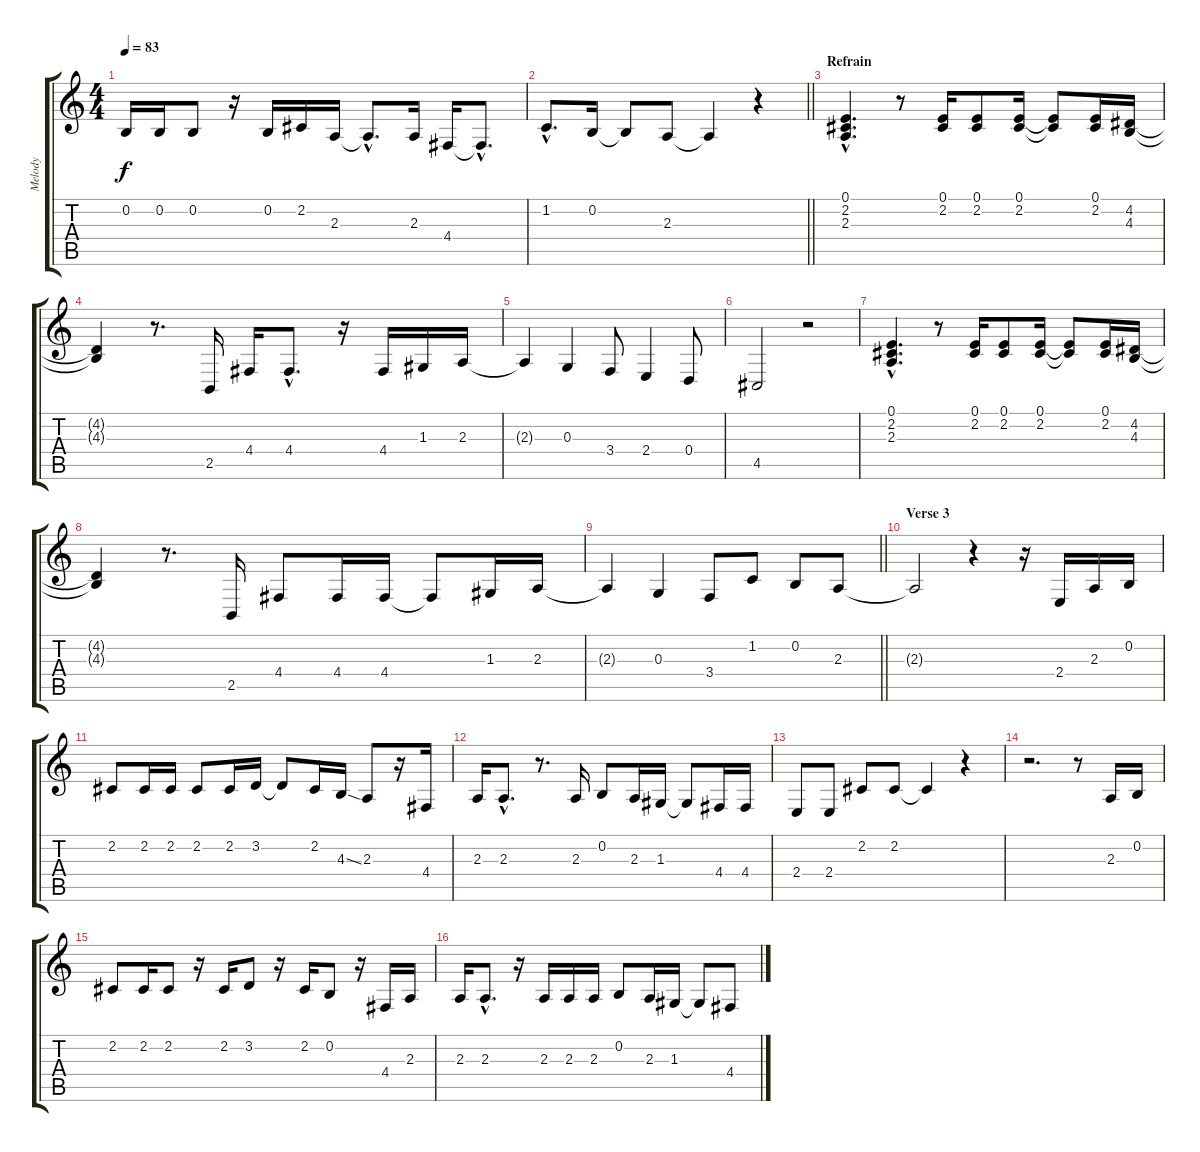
\track ("Melody" "Melody") {instrument tenorsax}
\staff {score tabs}
\tuning (E4 B3 G3 D3 A2 E2) {hide}
\ts (4 4)
\tempo 83
\clef g2
\ks c
0.2.16{dy f} 0.2.16 0.2.8 r.16 0.2.16 2.2.16 2.3.16 2.3{hac t}.8{d} 2.3.16 4.4.16 4.4{hac t}.8{d} |
\barLineRight lightlight
1.2{hac}.8{d} 0.2.16 0.2{t}.8 2.3.8 2.3{t}.4 r.4 |
\section ("" "Refrain")
(0.1{hac} 2.2{hac} 2.3{hac}).4{d} r.8 (0.1 2.2).16 (0.1 2.2).8 (0.1 2.2).16 (0.1{t} 2.2{t}).8 (0.1 2.2).16 (4.2 4.3).16 |
(4.2{t} 4.3{t}).4 r.8{d} 2.5.16 4.4.16 4.4{hac}.8{d} r.16 4.4.16 1.3.16 2.3.16 |
2.3{t}.4 0.3.4 3.4.8 2.4.4 0.4.8 |
4.5.2 r.2 |
(0.1{hac} 2.2{hac} 2.3{hac}).4{d} r.8 (0.1 2.2).16 (0.1 2.2).8 (0.1 2.2).16 (0.1{t} 2.2{t}).8 (0.1 2.2).16 (4.2 4.3).16 |
(4.2{t} 4.3{t}).4 r.8{d} 2.5.16 4.4.8 4.4.16 4.4.16 4.4{t}.8 1.3.16 2.3.16 |
\barLineRight lightlight
2.3{t}.4 0.3.4 3.4.8 1.2.8 0.2.8 2.3.8 |
\section ("" "Verse 3")
2.3{t}.2 r.4 r.16 2.4.16 2.3.16 0.2.16 |
2.2.8 2.2.16 2.2.16 2.2.8 2.2.16 3.2.16 3.2{t}.8 2.2.16 4.3{ss}.16 2.3.8 r.16 4.4.16 |
2.3.16 2.3{hac}.8{d} r.8{d} 2.3.16 0.2.8 2.3.16 1.3.16 1.3{t}.8 4.4.16 4.4.16 |
2.4.8 2.4.8 2.2.8 2.2.8 2.2{t}.4 r.4 |
r.2{d} r.8 2.3.16 0.2.16 |
2.2.8 2.2.16 2.2.8 r.16 2.2.16 3.2.8 r.16 2.2.16 0.2.8 r.16 4.4.16 2.3.16 |
2.3.16 2.3{hac}.8{d} r.16 2.3.16 2.3.16 2.3.16 0.2.8 2.3.16 1.3.16 1.3{t}.8 4.4.8
